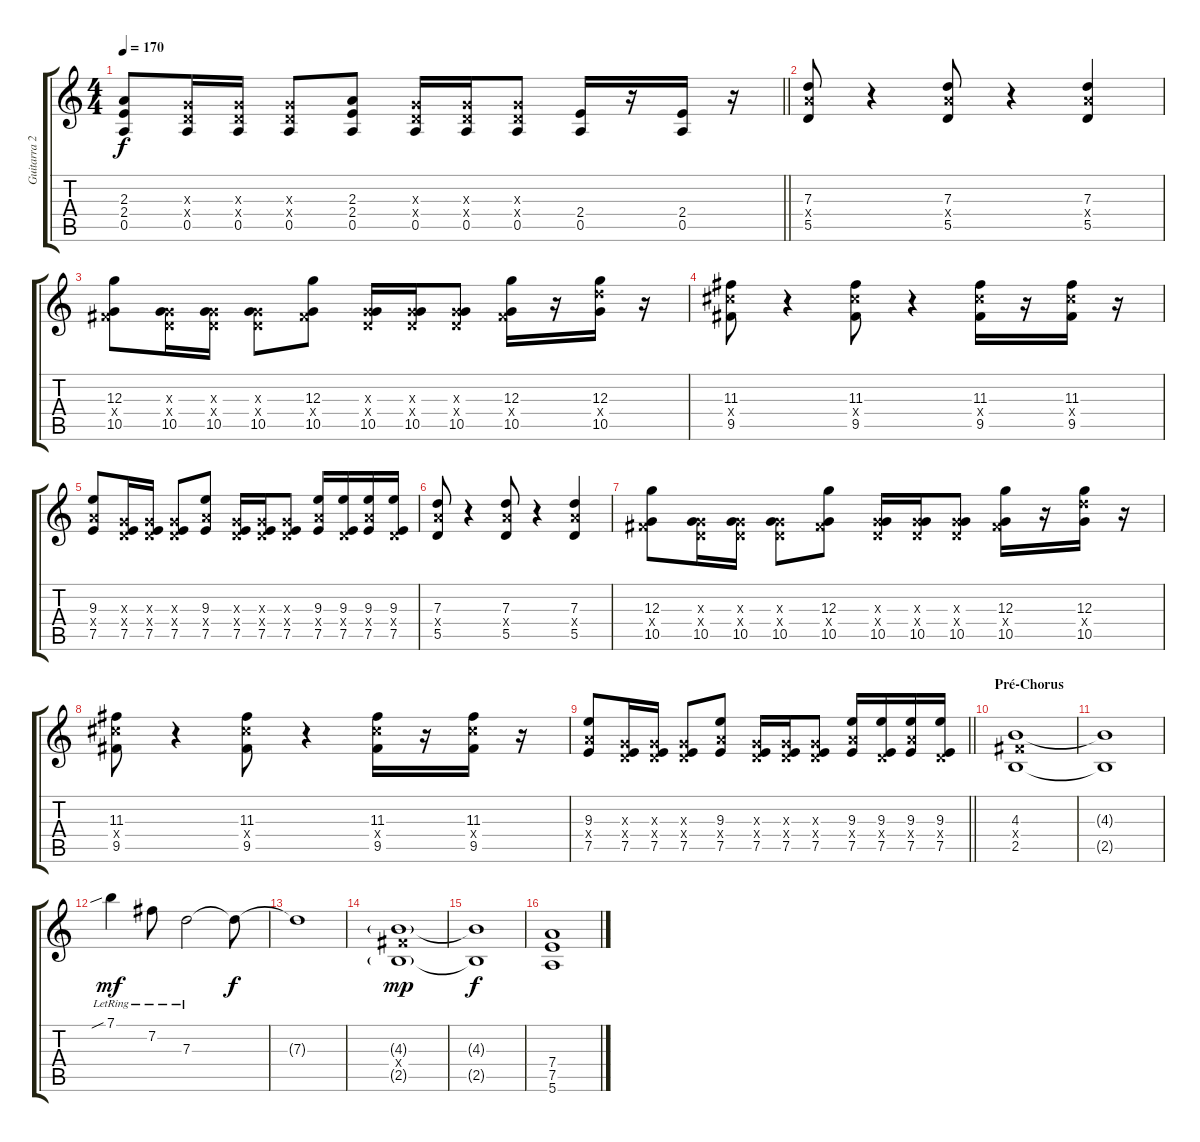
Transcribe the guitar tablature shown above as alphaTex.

\track ("Guitarra 2 - Erik" "Guitarra 2") {instrument distortionguitar}
\staff {score tabs}
\tuning (E4 B3 G3 D3 A2 E2) {hide}
\ts (4 4)
\tempo 170
\clef g2
\barLineRight lightlight
\ks c
(2.3 2.4 0.5).8{dy f} (0.3{x} 0.4{x} 0.5).16 (0.3{x} 0.4{x} 0.5).16 (0.3{x} 0.4{x} 0.5).8 (2.3 2.4 0.5).8 (0.3{x} 0.4{x} 0.5).16 (0.3{x} 0.4{x} 0.5).16 (0.3{x} 0.4{x} 0.5).8 (2.4 0.5).16 r.16 (2.4 0.5).16 r.16 |
(7.3 7.4{x} 5.5).8 r.4 (7.3 7.4{x} 5.5).8 r.4 (7.3 7.4{x} 5.5).4 |
(12.3 4.4{x} 10.5).8 (0.3{x} 0.4{x} 10.5).16 (0.3{x} 0.4{x} 10.5).16 (0.3{x} 0.4{x} 10.5).8 (12.3 4.4{x} 10.5).8 (0.3{x} 0.4{x} 10.5).16 (0.3{x} 0.4{x} 10.5).16 (0.3{x} 0.4{x} 10.5).8 (12.3 4.4{x} 10.5).16 r.16 (12.3 12.4{x} 10.5).16 r.16 |
(11.3 11.4{x} 9.5).8 r.4 (11.3 11.4{x} 9.5).8 r.4 (11.3 11.4{x} 9.5).16 r.16 (11.3 11.4{x} 9.5).16 r.16 |
(9.3 7.4{x} 7.5).8 (0.3{x} 0.4{x} 7.5).16 (0.3{x} 0.4{x} 7.5).16 (0.3{x} 0.4{x} 7.5).8 (9.3 7.4{x} 7.5).8 (0.3{x} 0.4{x} 7.5).16 (0.3{x} 0.4{x} 7.5).16 (0.3{x} 0.4{x} 7.5).8 (9.3 7.4{x} 7.5).16 (9.3 0.4{x} 7.5).16 (9.3 7.4{x} 7.5).16 (9.3 0.4{x} 7.5).16 |
(7.3 7.4{x} 5.5).8 r.4 (7.3 7.4{x} 5.5).8 r.4 (7.3 7.4{x} 5.5).4 |
(12.3 4.4{x} 10.5).8 (0.3{x} 0.4{x} 10.5).16 (0.3{x} 0.4{x} 10.5).16 (0.3{x} 0.4{x} 10.5).8 (12.3 4.4{x} 10.5).8 (0.3{x} 0.4{x} 10.5).16 (0.3{x} 0.4{x} 10.5).16 (0.3{x} 0.4{x} 10.5).8 (12.3 4.4{x} 10.5).16 r.16 (12.3 12.4{x} 10.5).16 r.16 |
(11.3 11.4{x} 9.5).8 r.4 (11.3 11.4{x} 9.5).8 r.4 (11.3 11.4{x} 9.5).16 r.16 (11.3 11.4{x} 9.5).16 r.16 |
\barLineRight lightlight
(9.3 7.4{x} 7.5).8 (0.3{x} 0.4{x} 7.5).16 (0.3{x} 0.4{x} 7.5).16 (0.3{x} 0.4{x} 7.5).8 (9.3 7.4{x} 7.5).8 (0.3{x} 0.4{x} 7.5).16 (0.3{x} 0.4{x} 7.5).16 (0.3{x} 0.4{x} 7.5).8 (9.3 7.4{x} 7.5).16 (9.3 0.4{x} 7.5).16 (9.3 7.4{x} 7.5).16 (9.3 0.4{x} 7.5).16 |
\section ("" "Pré-Chorus")
(4.3 4.4{x} 2.5).1 |
(4.3{t} 2.5{t}).1 |
7.1{sib lr}.4{dy mf} 7.2{lr}.8 7.3{lr}.2 7.3{t}.8{dy f} |
7.3{t}.1 |
(4.3{g} 4.4{x} 2.5{g}).1{dy mp} |
(4.3{t} 2.5{t}).1{dy f} |
(7.4 7.5 5.6).1
